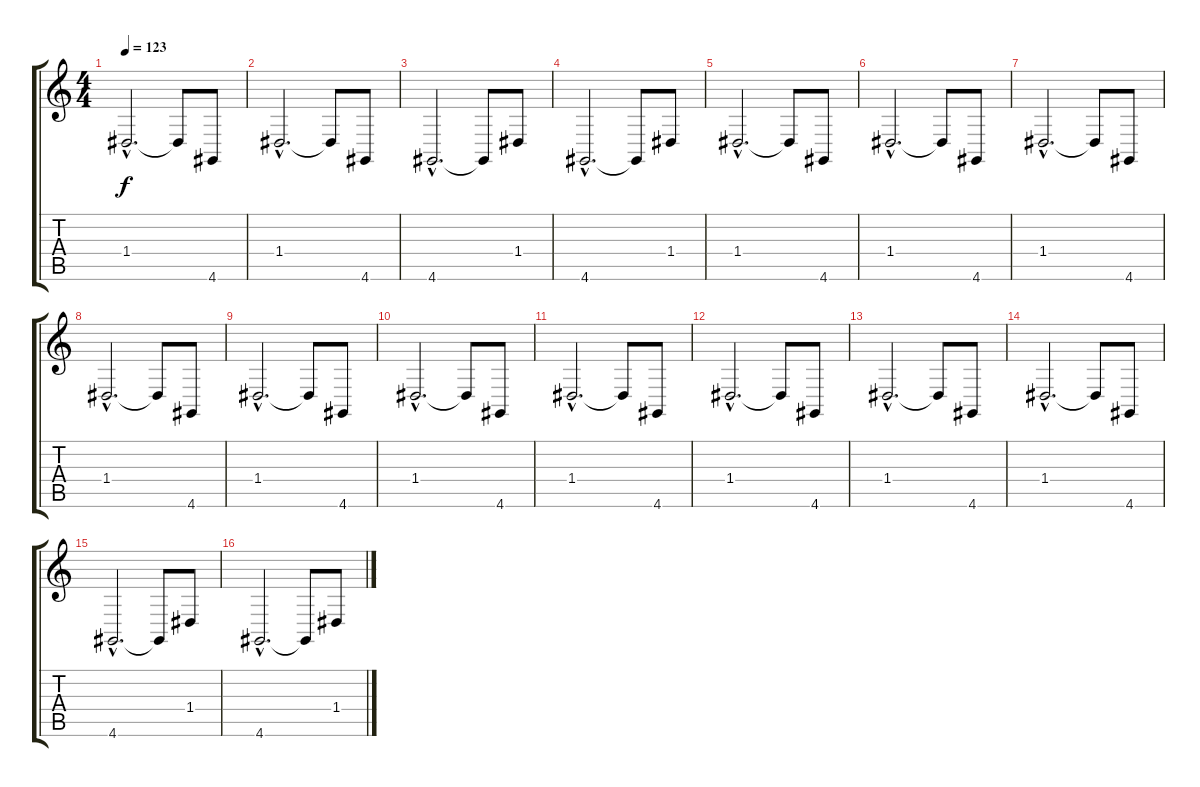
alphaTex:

\track "" {instrument viola}
\staff {score tabs}
\tuning (E4 B3 G3 D3 A2 E2) {hide}
\ts (4 4)
\tempo 123
\clef g2
\ks c
1.4{hac}.2{d dy f} 1.4{t}.8 4.6.8 |
1.4{hac}.2{d} 1.4{t}.8 4.6.8 |
4.6{hac}.2{d} 4.6{t}.8 1.4.8 |
4.6{hac}.2{d} 4.6{t}.8 1.4.8 |
1.4{hac}.2{d} 1.4{t}.8 4.6.8 |
1.4{hac}.2{d} 1.4{t}.8 4.6.8 |
1.4{hac}.2{d} 1.4{t}.8 4.6.8 |
1.4{hac}.2{d} 1.4{t}.8 4.6.8 |
1.4{hac}.2{d} 1.4{t}.8 4.6.8 |
1.4{hac}.2{d} 1.4{t}.8 4.6.8 |
1.4{hac}.2{d} 1.4{t}.8 4.6.8 |
1.4{hac}.2{d} 1.4{t}.8 4.6.8 |
1.4{hac}.2{d} 1.4{t}.8 4.6.8 |
1.4{hac}.2{d} 1.4{t}.8 4.6.8 |
4.6{hac}.2{d} 4.6{t}.8 1.4.8 |
4.6{hac}.2{d} 4.6{t}.8 1.4.8
